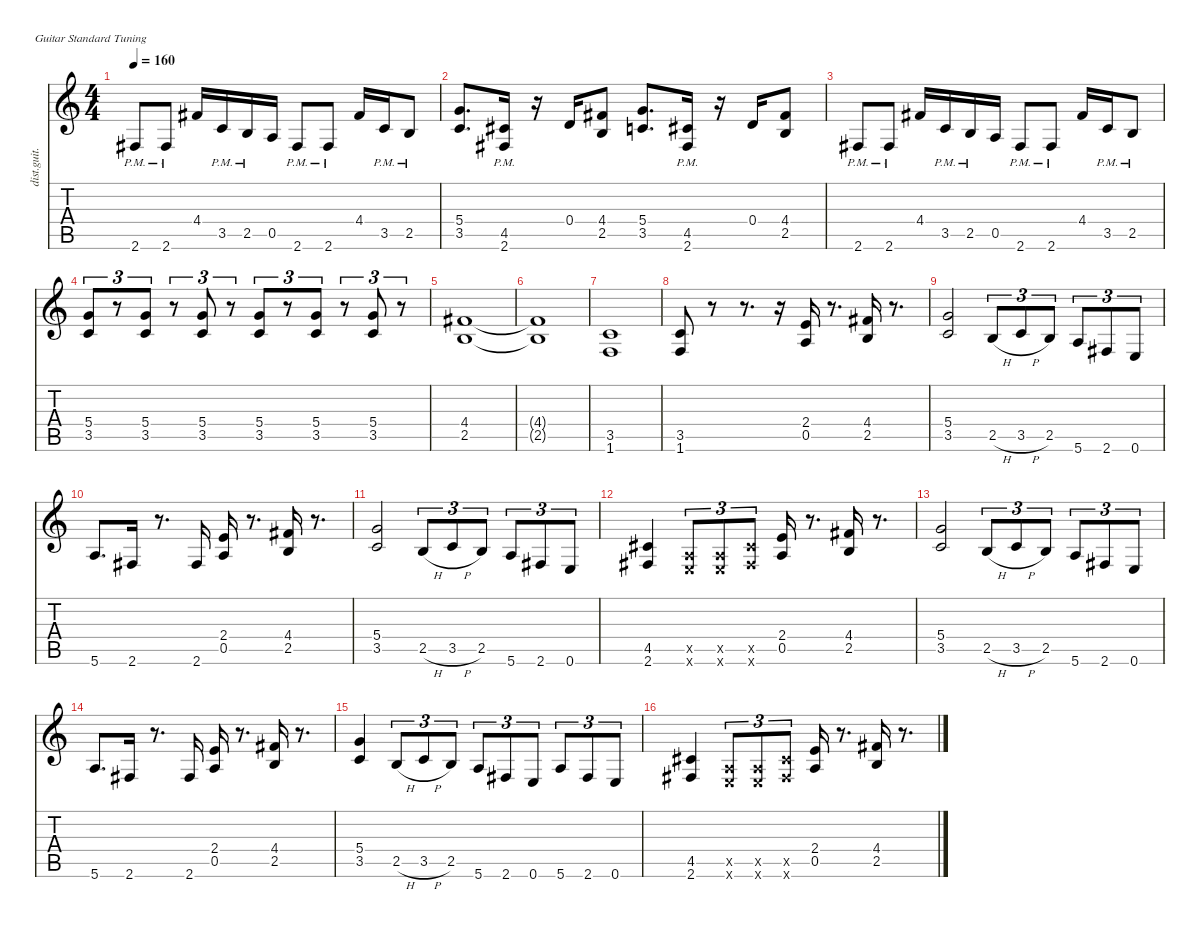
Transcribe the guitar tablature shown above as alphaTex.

\defaultSystemsLayout 4
\hideDynamics
\bracketExtendMode nobrackets
\otherSystemsTrackNameOrientation horizontal
\track ("Dave Mustaine" "dist.guit.") {instrument distortionguitar}
\staff {score tabs}
\tuning (E4 B3 G3 D3 A2 E2)
\ts (4 4)
\tempo 160
\clef g2
\ks c
2.6{pm acc #}.8{dy f beam Up} 2.6{pm acc #}.8{beam Up} 4.4{acc #}.16{beam Up} 3.5{pm}.16{beam Up} 2.5{pm}.16{beam Up} 0.5.16{beam Up} 2.6{pm acc #}.8{beam Up} 2.6{pm acc #}.8{beam Up} 4.4{acc #}.16{beam Up} 3.5{pm}.16{beam Up} 2.5{pm}.8{beam Up} |
(5.4 3.5).8{d beam Up} (4.5{acc #} 2.6{pm acc #}).16{beam Up} r.16{beam Up} 0.4.16{beam Up} (4.4{acc #} 2.5).8{beam Up} (5.4 3.5).8{d beam Up} (4.5{acc #} 2.6{pm acc #}).16{beam Up} r.16{beam Up} 0.4.16{beam Up} (4.4{acc #} 2.5).8{beam Up} |
2.6{pm acc #}.8{beam Up} 2.6{pm acc #}.8{beam Up} 4.4{acc #}.16{beam Up} 3.5{pm}.16{beam Up} 2.5{pm}.16{beam Up} 0.5.16{beam Up} 2.6{pm acc #}.8{beam Up} 2.6{pm acc #}.8{beam Up} 4.4{acc #}.16{beam Up} 3.5{pm}.16{beam Up} 2.5{pm}.8{beam Up} |
(5.4 3.5).8{tu (3 2) beam Up} r.8{tu (3 2) beam Up} (5.4 3.5).8{tu (3 2) beam Up} r.8{tu (3 2) beam Up} (5.4 3.5).8{tu (3 2) beam Up} r.8{tu (3 2) beam Up} (5.4 3.5).8{tu (3 2) beam Up} r.8{tu (3 2) beam Up} (5.4 3.5).8{tu (3 2) beam Up} r.8{tu (3 2) beam Up} (5.4 3.5).8{tu (3 2) beam Up} r.8{tu (3 2) beam Up} |
(4.4{acc #} 2.5).1{beam Up} |
(4.4{t acc #} 2.5{t}).1{beam Up} |
(3.5 1.6).1{beam Up} |
(3.5 1.6).8{beam Up} r.8{beam Up} r.8{d beam Up} r.16{beam Up} (2.4 0.5).16{beam Up} r.8{d beam Up} (4.4{acc #} 2.5).16{beam Up} r.8{d beam Up} |
(5.4 3.5).2{beam Up} 2.5{h}.8{tu (3 2) beam Up} 3.5{h}.8{tu (3 2) beam Up} 2.5.8{tu (3 2) beam Up} 5.6.8{tu (3 2) beam Up} 2.6{acc #}.8{tu (3 2) beam Up} 0.6.8{tu (3 2) beam Up} |
5.6.8{d beam Up} 2.6{acc #}.16{beam Up} r.8{d beam Up} 2.6{acc #}.16{beam Up} (2.4 0.5).16{beam Up} r.8{d beam Up} (4.4{acc #} 2.5).16{beam Up} r.8{d beam Up} |
(5.4 3.5).2{beam Up} 2.5{h}.8{tu (3 2) beam Up} 3.5{h}.8{tu (3 2) beam Up} 2.5.8{tu (3 2) beam Up} 5.6.8{tu (3 2) beam Up} 2.6{acc #}.8{tu (3 2) beam Up} 0.6.8{tu (3 2) beam Up} |
(4.5{acc #} 2.6{acc #}).4{beam Up} (0.5{x} 0.6{x}).8{tu (3 2) beam Up} (0.5{x} 0.6{x}).8{tu (3 2) beam Up} (4.5{x acc #} 2.6{x acc #}).8{tu (3 2) beam Up} (2.4 0.5).16{beam Up} r.8{d beam Up} (4.4{acc #} 2.5).16{beam Up} r.8{d beam Up} |
(5.4 3.5).2{beam Up} 2.5{h}.8{tu (3 2) beam Up} 3.5{h}.8{tu (3 2) beam Up} 2.5.8{tu (3 2) beam Up} 5.6.8{tu (3 2) beam Up} 2.6{acc #}.8{tu (3 2) beam Up} 0.6.8{tu (3 2) beam Up} |
5.6.8{d beam Up} 2.6{acc #}.16{beam Up} r.8{d beam Up} 2.6{acc #}.16{beam Up} (2.4 0.5).16{beam Up} r.8{d beam Up} (4.4{acc #} 2.5).16{beam Up} r.8{d beam Up} |
(5.4 3.5).4{beam Up} 2.5{h}.8{tu (3 2) beam Up} 3.5{h}.8{tu (3 2) beam Up} 2.5.8{tu (3 2) beam Up} 5.6.8{tu (3 2) beam Up} 2.6{acc #}.8{tu (3 2) beam Up} 0.6.8{tu (3 2) beam Up} 5.6.8{tu (3 2) beam Up} 2.6{acc #}.8{tu (3 2) beam Up} 0.6.8{tu (3 2) beam Up} |
(4.5{acc #} 2.6{acc #}).4{beam Up} (0.5{x} 0.6{x}).8{tu (3 2) beam Up} (0.5{x} 0.6{x}).8{tu (3 2) beam Up} (4.5{x acc #} 2.6{x acc #}).8{tu (3 2) beam Up} (2.4 0.5).16{beam Up} r.8{d beam Up} (4.4{acc #} 2.5).16{beam Up} r.8{d beam Up}
